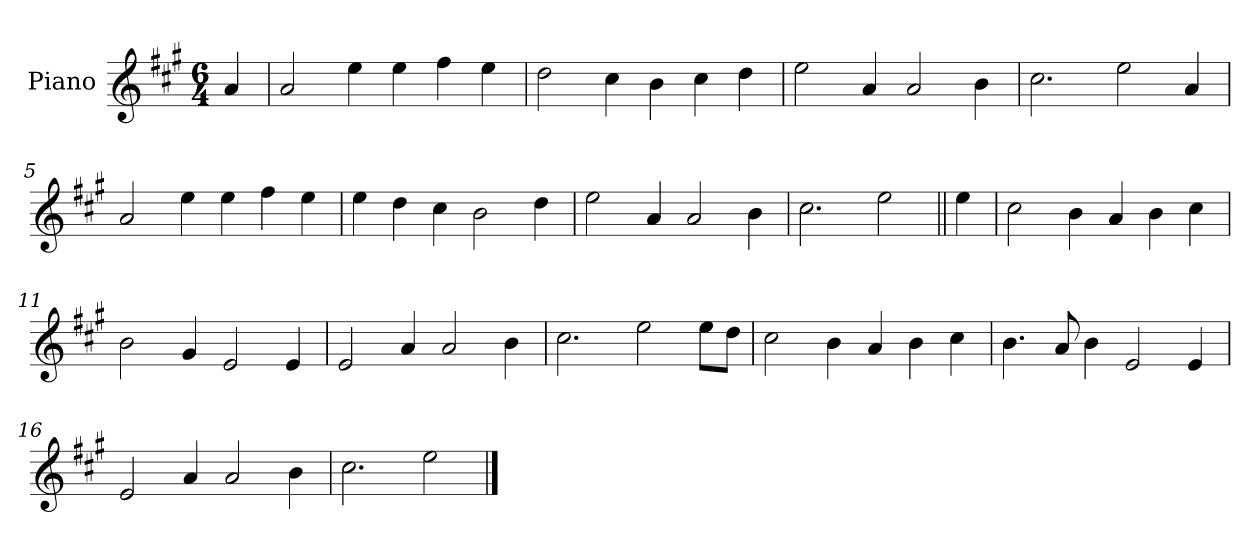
**kern
*part1
*staff1
*I"Piano
*I'Pno.
*clefG2
*k[f#c#g#]
*M6/4
=
4a/
=1
2a/
4ee\
4ee\
4ff#\
4ee\
=2
2dd\
4cc#\
4b\
4cc#\
4dd\
=3
2ee\
4a/
2a/
4b\
=4
2.cc#\
2ee\
4a/
=5
2a/
4ee\
4ee\
4ff#\
4ee\
=6
4ee\
4dd\
4cc#\
2b\
4dd\
=7
2ee\
4a/
2a/
4b\
!!LO:LB:g=z
=8
2.cc#\
2ee\
=9||
4ee\
=10
2cc#\
4b\
4a/
4b\
4cc#\
=11
2b\
4g#/
2e/
4e/
=12
2e/
4a/
2a/
4b\
=13
2.cc#\
2ee\
8ee\L
8dd\J
=14
2cc#\
4b\
4a/
4b\
4cc#\
=15
4.b\
8a/
4b\
2e/
4e/
!!LO:LB:g=z
=16
2e/
4a/
2a/
4b\
=17
2.cc#\
2ee\
==
*-
